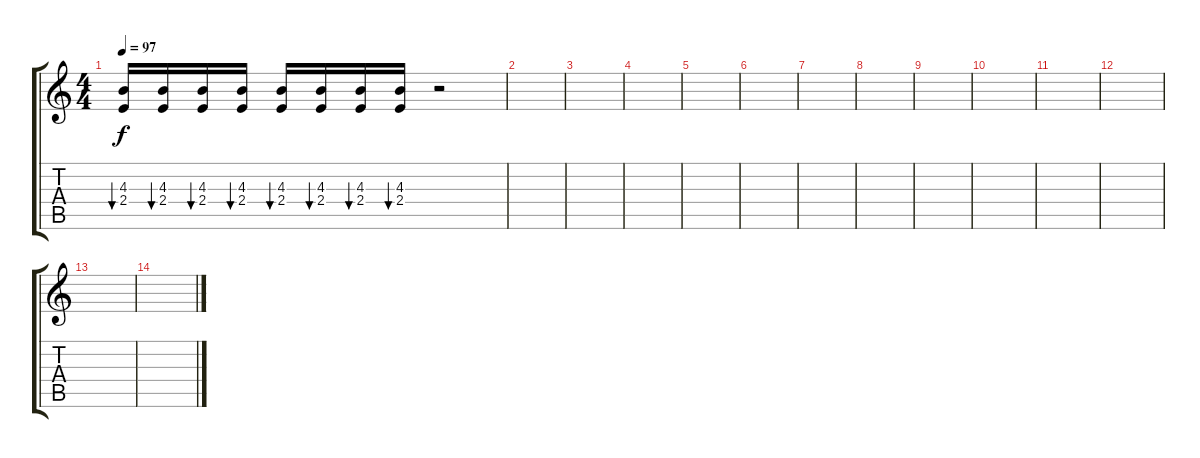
\track "" {instrument distortionguitar}
\staff {score tabs}
\tuning (E4 B3 G3 D3 A2 E2) {hide}
\ts (4 4)
\tempo 97
\clef g2
\ks c
(4.3 2.4).16{bu 30 dy f} (4.3 2.4).16{bu 30} (4.3 2.4).16{bu 30} (4.3 2.4).16{bu 30} (4.3 2.4).16{bu 30} (4.3 2.4).16{bu 30} (4.3 2.4).16{bu 30} (4.3 2.4).16{bu 30} r.2 |
\section ("" "")
|
|
|
|
\section ("" "")
|
|
|
|
\section ("" "")
|
|
|
|
\section ("" "")
